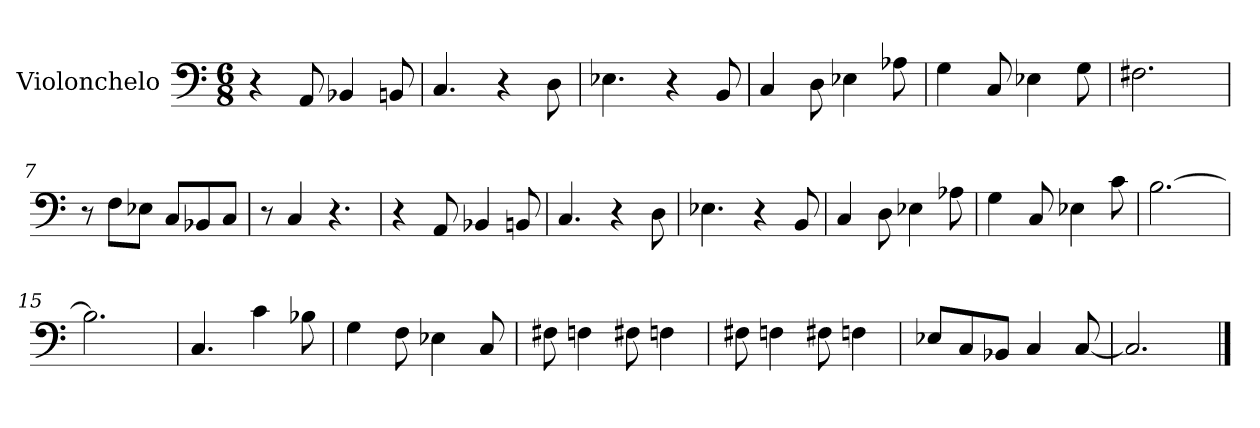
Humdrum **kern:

**kern
*part1
*staff1
*I"Violonchelo
*I'Vc.
*clefF4
*k[]
*M6/8
=1
4r
8AA/
4BB-X/
8BBn/
=2
4.C/
4r
8D\
=3
4.E-X\
4r
8BB/
=4
4C/
8D\
4E-X\
8A-X\
!!LO:LB:g=z
=5
4G\
8C/
4E-X\
8G\
=6
2.F#X\
=7
8r
8F\L
8E-X\J
8C/L
8BB-X/
8C/J
=8
8r
4C/
4.r
!!LO:LB:g=z
=9
4r
8AA/
4BB-X/
8BBn/
=10
4.C/
4r
8D\
=11
4.E-X\
4r
8BB/
=12
4C/
8D\
4E-X\
8A-X\
!!LO:LB:g=z
=13
4G\
8C/
4E-X\
8c\
=14
[2.B\
=15
2.B\]
!!LO:LB:g=z
=16
4.C/
4c\
8B-X\
=17
4G\
8F\
4E-X\
8C/
=18
8F#X\
4Fn\
8F#X\
4Fn\
=19
8F#X\
4Fn\
8F#X\
4Fn\
!!LO:LB:g=z
=20
8E-X/L
8C/
8BB-X/J
4C/
[8C/
=21
2.C/]
==
*-
